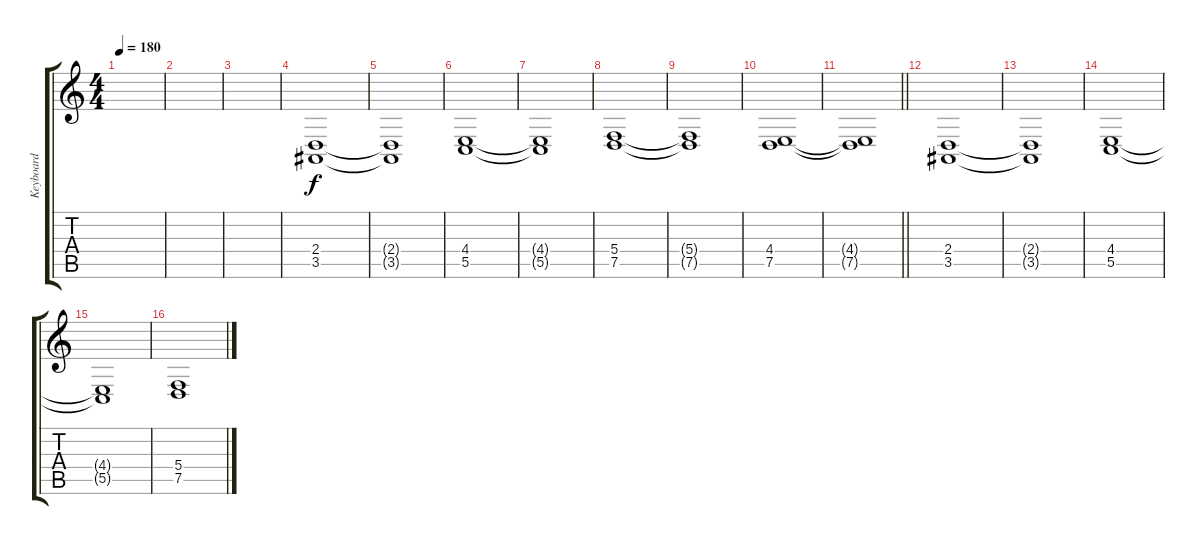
\track ("Keyboard" "Keyboard") {instrument stringensemble1}
\staff {score tabs}
\tuning (D4 A3 F3 C3 G2 D2) {hide}
\ts (4 4)
\tempo 180
\clef g2
\ks c
|
|
|
(2.4 3.5).1{volume 8} |
(2.4{t} 3.5{t}).1 |
(4.4 5.5).1 |
(4.4{t} 5.5{t}).1 |
(5.4 7.5).1 |
(5.4{t} 7.5{t}).1 |
(4.4 7.5).1 |
\barLineRight lightlight
(4.4{t} 7.5{t}).1 |
\section ("" "")
(2.4 3.5).1 |
(2.4{t} 3.5{t}).1 |
(4.4 5.5).1 |
(4.4{t} 5.5{t}).1 |
(5.4 7.5).1
